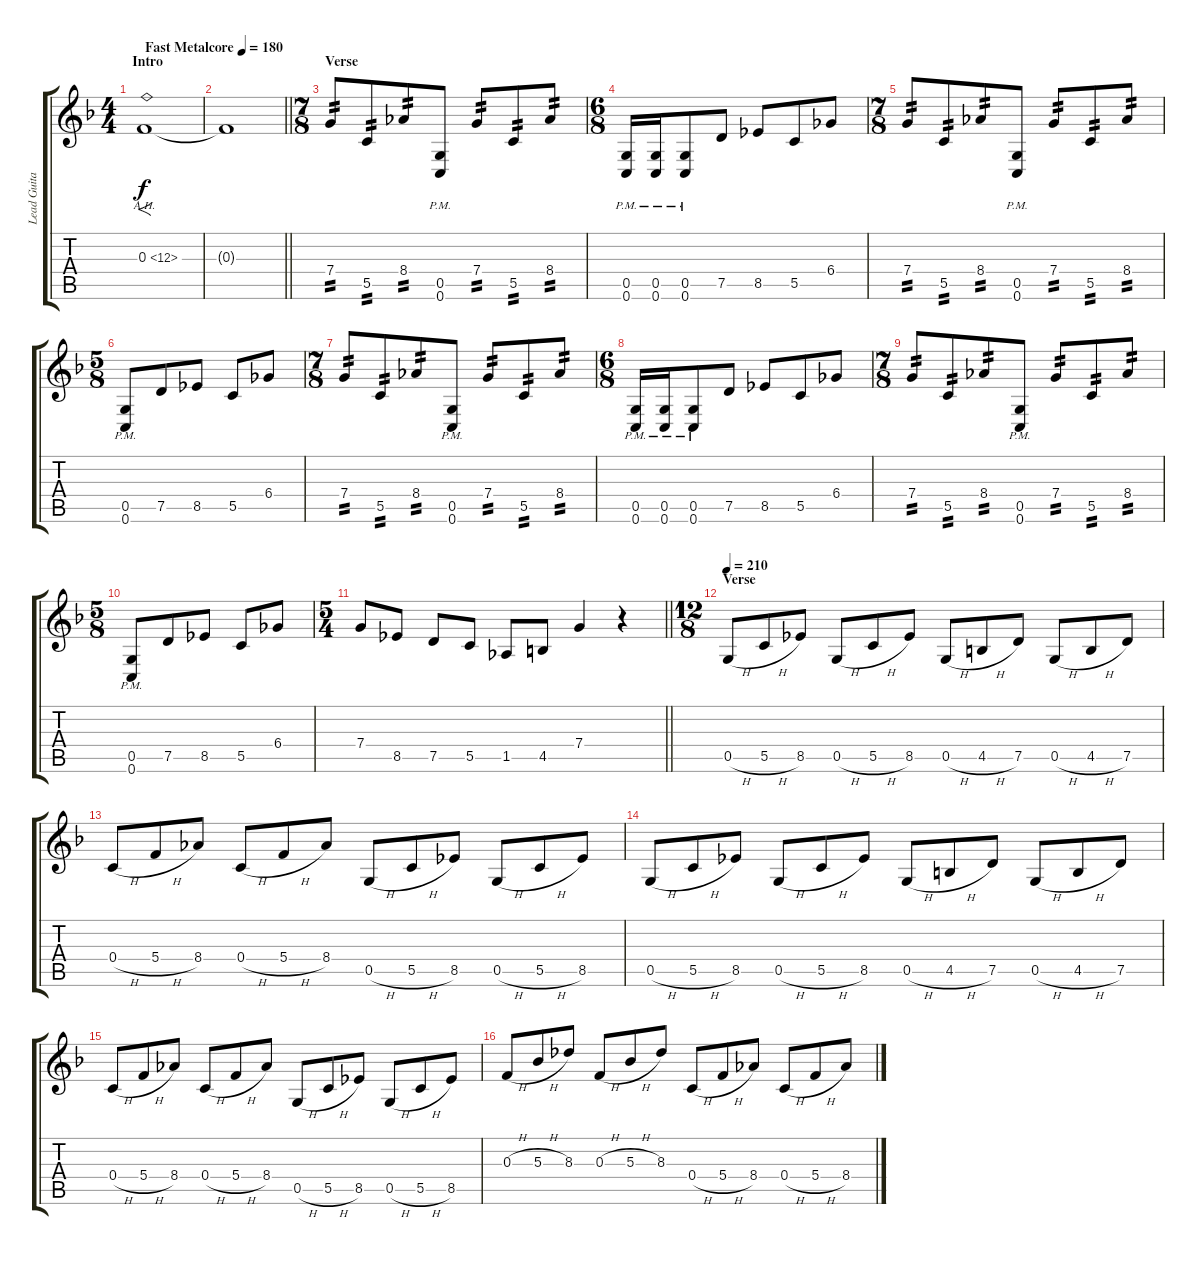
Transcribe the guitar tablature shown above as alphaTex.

\track ("Lead Guitar" "Lead Guita") {instrument distortionguitar}
\staff {score tabs}
\tuning (D4 A3 F3 C3 G2 C2) {hide}
\ts (4 4)
\section ("" "Intro")
\tempo (180 "Fast Metalcore")
\clef g2
\ks dminor
0.3{ah 12}.1{f dy f instrument distortionguitar} |
\barLineRight lightlight
0.3{t}.1 |
\ts (7 8)
\section ("" "Verse")
7.4.8{tp 2} 5.5.8{tp 2} 8.4.8{tp 2} (0.5{pm} 0.6{pm}).8 7.4.8{tp 2} 5.5.8{tp 2} 8.4.8{tp 2} |
\ts (6 8)
(0.5{pm} 0.6{pm}).16 (0.5{pm} 0.6{pm}).16 (0.5{pm} 0.6{pm}).8 7.5.8 8.5.8 5.5.8 6.4.8 |
\ts (7 8)
7.4.8{tp 2} 5.5.8{tp 2} 8.4.8{tp 2} (0.5{pm} 0.6{pm}).8 7.4.8{tp 2} 5.5.8{tp 2} 8.4.8{tp 2} |
\ts (5 8)
(0.5{pm} 0.6{pm}).8 7.5.8 8.5.8 5.5.8 6.4.8 |
\ts (7 8)
7.4.8{tp 2} 5.5.8{tp 2} 8.4.8{tp 2} (0.5{pm} 0.6{pm}).8 7.4.8{tp 2} 5.5.8{tp 2} 8.4.8{tp 2} |
\ts (6 8)
(0.5{pm} 0.6{pm}).16 (0.5{pm} 0.6{pm}).16 (0.5{pm} 0.6{pm}).8 7.5.8 8.5.8 5.5.8 6.4.8 |
\ts (7 8)
7.4.8{tp 2} 5.5.8{tp 2} 8.4.8{tp 2} (0.5{pm} 0.6{pm}).8 7.4.8{tp 2} 5.5.8{tp 2} 8.4.8{tp 2} |
\ts (5 8)
(0.5{pm} 0.6{pm}).8 7.5.8 8.5.8 5.5.8 6.4.8 |
\ts (5 4)
\barLineRight lightlight
7.4.8 8.5.8 7.5.8 5.5.8 1.5.8 4.5.8 7.4.4 r.4 |
\ts (12 8)
\section ("" "Verse")
\tempo 210
0.5{h}.8 5.5{h}.8 8.5.8 0.5{h}.8 5.5{h}.8 8.5.8 0.5{h}.8 4.5{h}.8 7.5.8 0.5{h}.8 4.5{h}.8 7.5.8 |
0.4{h}.8 5.4{h}.8 8.4.8 0.4{h}.8 5.4{h}.8 8.4.8 0.5{h}.8 5.5{h}.8 8.5.8 0.5{h}.8 5.5{h}.8 8.5.8 |
0.5{h}.8 5.5{h}.8 8.5.8 0.5{h}.8 5.5{h}.8 8.5.8 0.5{h}.8 4.5{h}.8 7.5.8 0.5{h}.8 4.5{h}.8 7.5.8 |
0.4{h}.8 5.4{h}.8 8.4.8 0.4{h}.8 5.4{h}.8 8.4.8 0.5{h}.8 5.5{h}.8 8.5.8 0.5{h}.8 5.5{h}.8 8.5.8 |
0.3{h}.8 5.3{h}.8 8.3.8 0.3{h}.8 5.3{h}.8 8.3.8 0.4{h}.8 5.4{h}.8 8.4.8 0.4{h}.8 5.4{h}.8 8.4.8
